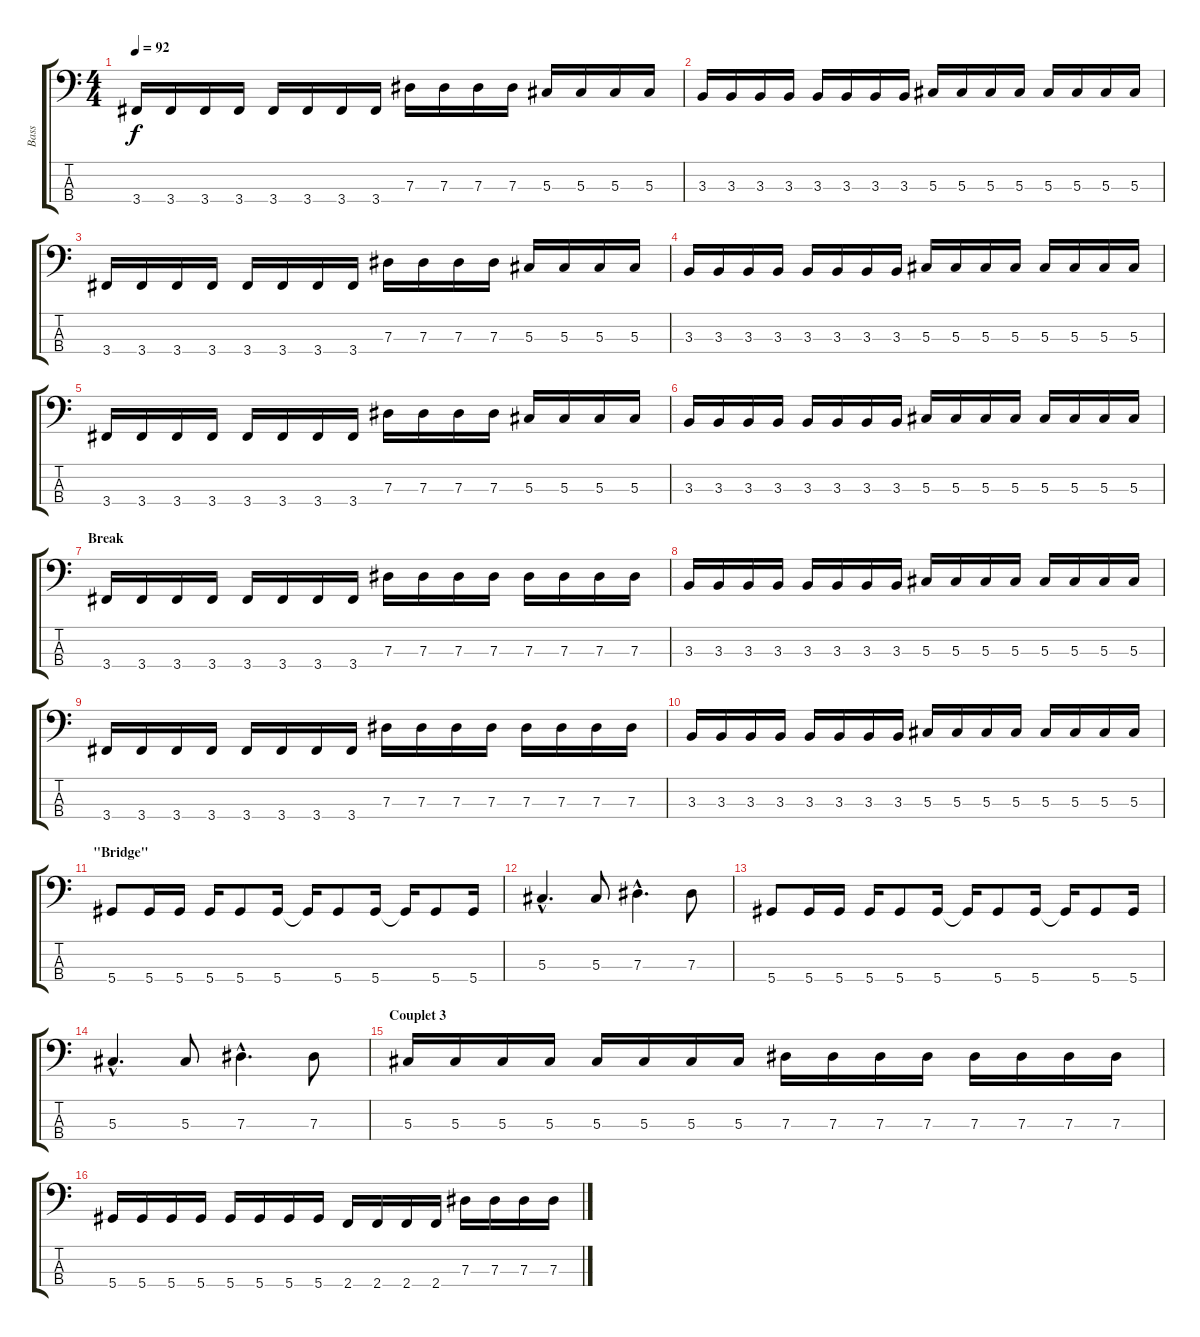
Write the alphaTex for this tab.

\track ("Bass" "Bass") {instrument electricbasspick}
\staff {score tabs}
\tuning (Gb2 Db2 Ab1 Eb1) {hide}
\ts (4 4)
\tempo 92
\clef f4
\ks c
3.4.16{dy f} 3.4.16 3.4.16 3.4.16 3.4.16 3.4.16 3.4.16 3.4.16 7.3.16 7.3.16 7.3.16 7.3.16 5.3.16 5.3.16 5.3.16 5.3.16 |
3.3.16 3.3.16 3.3.16 3.3.16 3.3.16 3.3.16 3.3.16 3.3.16 5.3.16 5.3.16 5.3.16 5.3.16 5.3.16 5.3.16 5.3.16 5.3.16 |
3.4.16 3.4.16 3.4.16 3.4.16 3.4.16 3.4.16 3.4.16 3.4.16 7.3.16 7.3.16 7.3.16 7.3.16 5.3.16 5.3.16 5.3.16 5.3.16 |
3.3.16 3.3.16 3.3.16 3.3.16 3.3.16 3.3.16 3.3.16 3.3.16 5.3.16 5.3.16 5.3.16 5.3.16 5.3.16 5.3.16 5.3.16 5.3.16 |
3.4.16 3.4.16 3.4.16 3.4.16 3.4.16 3.4.16 3.4.16 3.4.16 7.3.16 7.3.16 7.3.16 7.3.16 5.3.16 5.3.16 5.3.16 5.3.16 |
3.3.16 3.3.16 3.3.16 3.3.16 3.3.16 3.3.16 3.3.16 3.3.16 5.3.16 5.3.16 5.3.16 5.3.16 5.3.16 5.3.16 5.3.16 5.3.16 |
\section ("" "Break")
3.4.16 3.4.16 3.4.16 3.4.16 3.4.16 3.4.16 3.4.16 3.4.16 7.3.16 7.3.16 7.3.16 7.3.16 7.3.16 7.3.16 7.3.16 7.3.16 |
3.3.16 3.3.16 3.3.16 3.3.16 3.3.16 3.3.16 3.3.16 3.3.16 5.3.16 5.3.16 5.3.16 5.3.16 5.3.16 5.3.16 5.3.16 5.3.16 |
3.4.16 3.4.16 3.4.16 3.4.16 3.4.16 3.4.16 3.4.16 3.4.16 7.3.16 7.3.16 7.3.16 7.3.16 7.3.16 7.3.16 7.3.16 7.3.16 |
3.3.16 3.3.16 3.3.16 3.3.16 3.3.16 3.3.16 3.3.16 3.3.16 5.3.16 5.3.16 5.3.16 5.3.16 5.3.16 5.3.16 5.3.16 5.3.16 |
\section ("" "\"Bridge\"")
5.4.8 5.4.16 5.4.16 5.4.16 5.4.8 5.4.16 5.4{t}.16 5.4.8 5.4.16 5.4{t}.16 5.4.8 5.4.16 |
5.3{hac}.4{d} 5.3.8 7.3{hac}.4{d} 7.3.8 |
5.4.8 5.4.16 5.4.16 5.4.16 5.4.8 5.4.16 5.4{t}.16 5.4.8 5.4.16 5.4{t}.16 5.4.8 5.4.16 |
5.3{hac}.4{d} 5.3.8 7.3{hac}.4{d} 7.3.8 |
\section ("" "Couplet 3")
5.3.16 5.3.16 5.3.16 5.3.16 5.3.16 5.3.16 5.3.16 5.3.16 7.3.16 7.3.16 7.3.16 7.3.16 7.3.16 7.3.16 7.3.16 7.3.16 |
5.4.16 5.4.16 5.4.16 5.4.16 5.4.16 5.4.16 5.4.16 5.4.16 2.4.16 2.4.16 2.4.16 2.4.16 7.3.16 7.3.16 7.3.16 7.3.16
